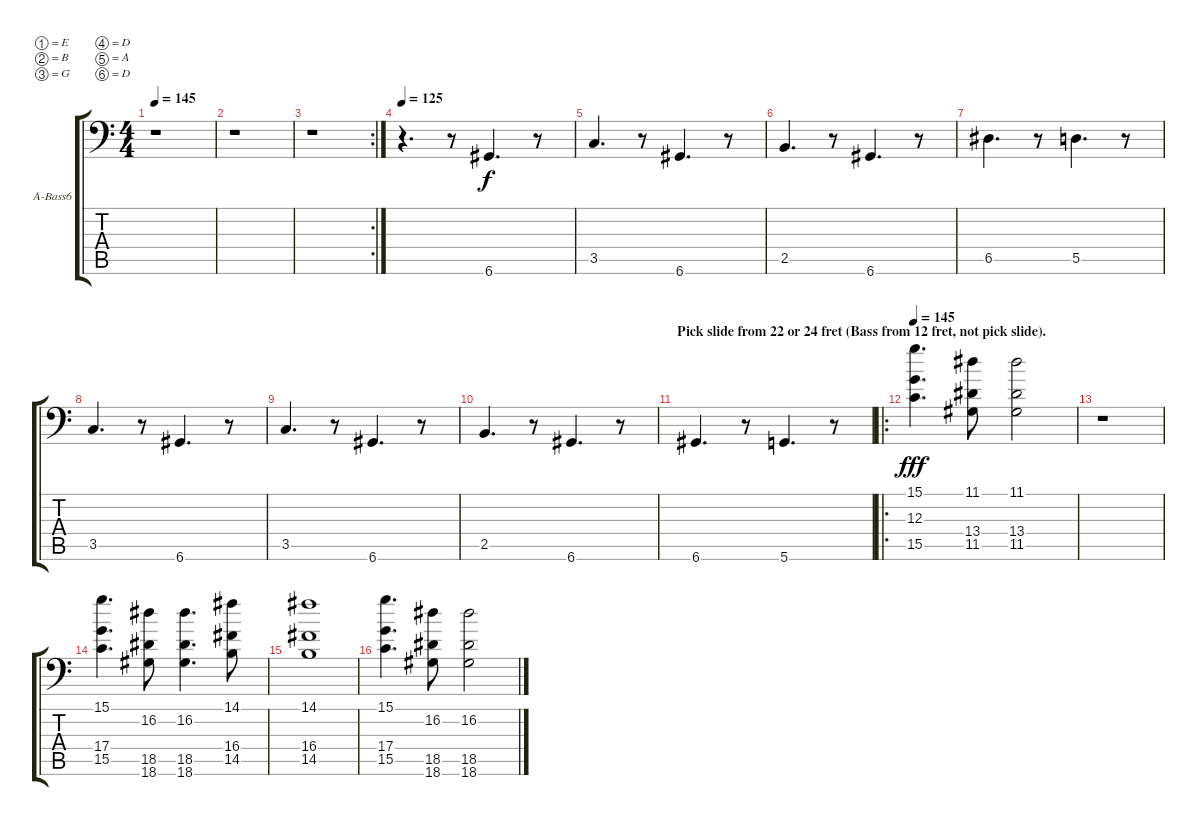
\bracketExtendMode groupsimilarinstruments
\firstSystemTrackNameOrientation horizontal
\otherSystemsTrackNameOrientation horizontal
\track ("Lecter (KeybLow)" "A-Bass6") {instrument acousticbass}
\staff {score tabs}
\tuning (E3 B2 G2 D2 A1 D1)
\ts (4 4)
\tempo 145
\clef f4
\ks c
r.1{dy f} |
r.1 |
\rc 2
r.1 |
\tempo 125
r.4{d} r.8 6.6.4{d} r.8 |
3.5.4{d} r.8 6.6.4{d} r.8 |
2.5.4{d} r.8 6.6.4{d} r.8 |
6.5.4{d} r.8 5.5.4{d} r.8 |
3.5.4{d} r.8 6.6.4{d} r.8 |
3.5.4{d} r.8 6.6.4{d} r.8 |
2.5.4{d} r.8 6.6.4{d} r.8 |
\section ("" "Pick slide from 22 or 24 fret (Bass from 12 fret, not pick slide).")
6.6.4{d} r.8 5.6.4{d} r.8 |
\ro
\tempo 145
(15.1 12.3 15.5).4{d dy fff} (11.1 13.4 11.5).8 (11.1 13.4 11.5).2 |
r.1 |
(15.1 17.4 15.5).4{d} (16.2 18.5 18.6).8 (16.2 18.5 18.6).4{d} (14.1 16.4 14.5).8 |
(14.1 16.4 14.5).1 |
(15.1 17.4 15.5).4{d} (16.2 18.5 18.6).8 (16.2 18.5 18.6).2
